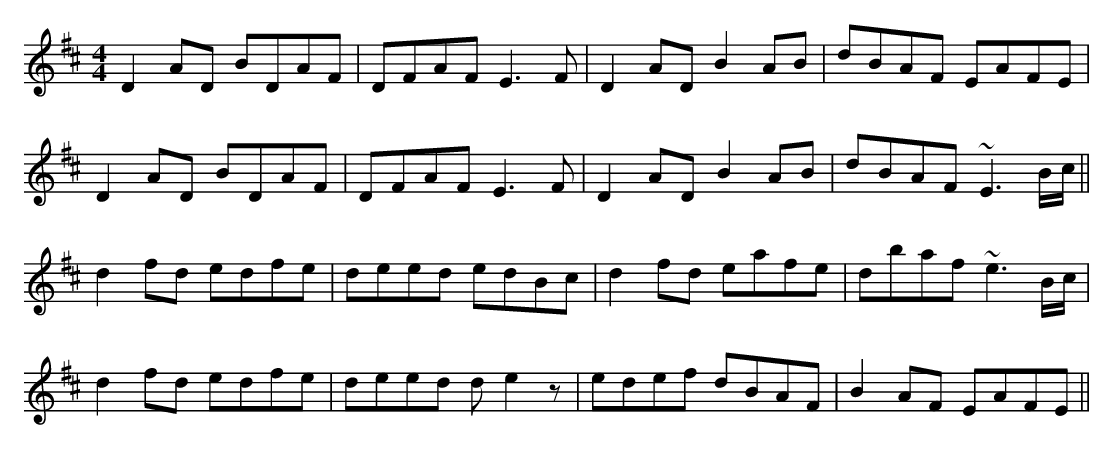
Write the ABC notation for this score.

X:1
M:4/4
K:D
D2AD BDAF|DFAF E3F|D2AD B2AB|dBAF EAFE|
D2AD BDAF|DFAF E3F|D2AD B2AB|dBAF ~E3B/c/||
d2fd edfe|deed edBc|d2fd eafe|dbaf ~e3B/c/|
d2fd edfe|deed de2z|edef dBAF|B2AF EAFE||
